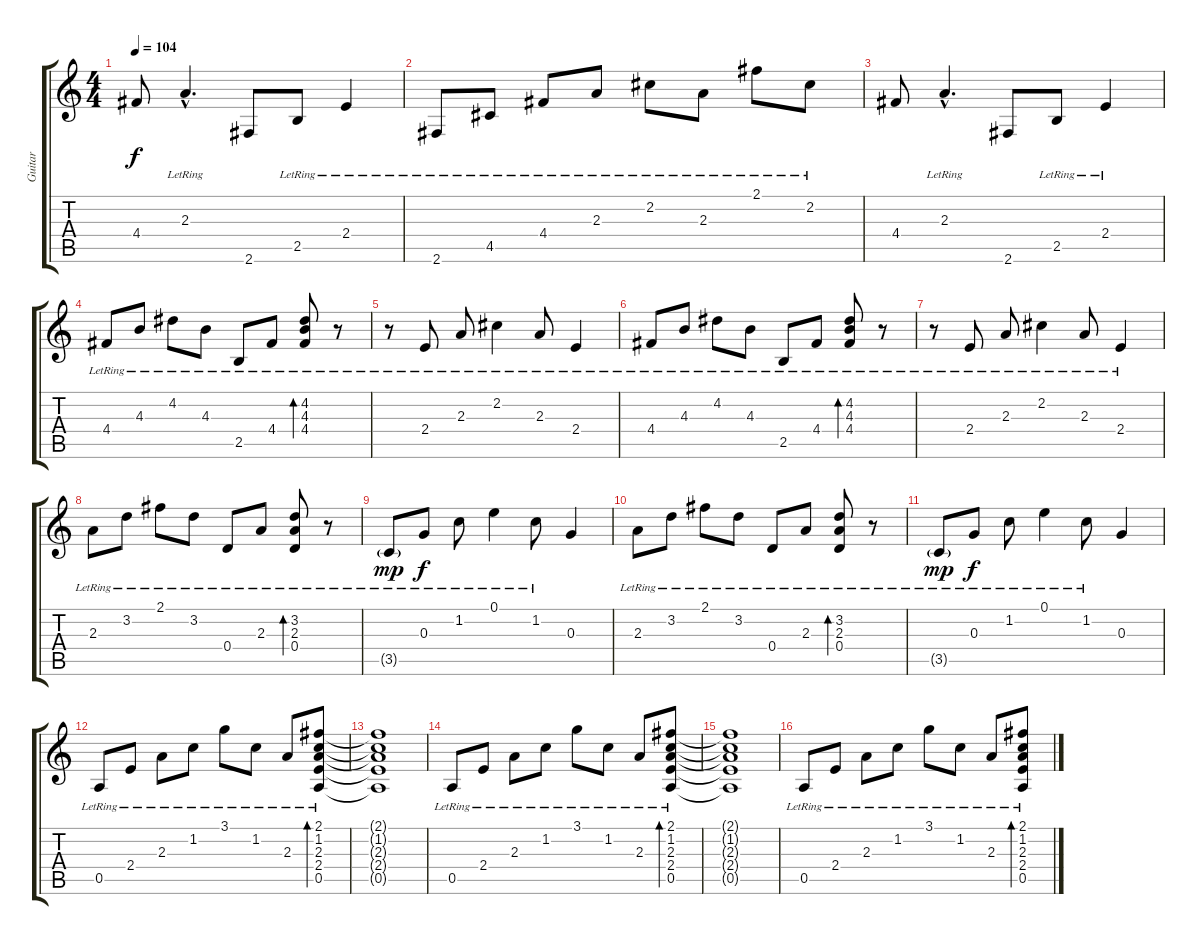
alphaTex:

\track ("Guitar" "Guitar") {instrument electricguitarjazz}
\staff {score tabs}
\tuning (E4 B3 G3 D3 A2 E2) {hide}
\ts (4 4)
\tempo 104
\clef g2
\ks c
4.4.8{dy f} 2.3{hac lr}.4{d} 2.6.8 2.5{lr}.8 2.4{lr}.4 |
2.6{lr}.8 4.5{lr}.8 4.4{lr}.8 2.3{lr}.8 2.2{lr}.8 2.3{lr}.8 2.1{lr}.8 2.2{lr}.8 |
4.4.8 2.3{hac lr}.4{d} 2.6.8 2.5{lr}.8 2.4{lr}.4 |
4.4{lr}.8 4.3{lr}.8 4.2{lr}.8 4.3{lr}.8 2.5{lr}.8 4.4{lr}.8 (4.2{lr} 4.3{lr} 4.4{lr}).8{bd 120} r.8 |
r.8 2.4{lr}.8 2.3{lr}.8 2.2{lr}.4 2.3{lr}.8 2.4{lr}.4 |
4.4{lr}.8 4.3{lr}.8 4.2{lr}.8 4.3{lr}.8 2.5{lr}.8 4.4{lr}.8 (4.2{lr} 4.3{lr} 4.4{lr}).8{bd 120} r.8 |
r.8 2.4{lr}.8 2.3{lr}.8 2.2{lr}.4 2.3{lr}.8 2.4{lr}.4 |
2.3{lr}.8 3.2{lr}.8 2.1{lr}.8 3.2{lr}.8 0.4{lr}.8 2.3{lr}.8 (3.2{lr} 2.3{lr} 0.4{lr}).8{bd 120} r.8 |
3.5{g lr}.8{dy mp} 0.3{lr}.8{dy f} 1.2{lr}.8 0.1{lr}.4 1.2{lr}.8 0.3.4 |
2.3{lr}.8 3.2{lr}.8 2.1{lr}.8 3.2{lr}.8 0.4{lr}.8 2.3{lr}.8 (3.2{lr} 2.3{lr} 0.4{lr}).8{bd 120} r.8 |
3.5{g lr}.8{dy mp} 0.3{lr}.8{dy f} 1.2{lr}.8 0.1{lr}.4 1.2{lr}.8 0.3.4 |
0.5{lr}.8 2.4{lr}.8 2.3{lr}.8 1.2{lr}.8 3.1{lr}.8 1.2{lr}.8 2.3{lr}.8 (2.1{lr} 1.2{lr} 2.3{lr} 2.4{lr} 0.5{lr}).8{bd 60} |
(2.1{t} 1.2{t} 2.3{t} 2.4{t} 0.5{t}).1 |
0.5{lr}.8 2.4{lr}.8 2.3{lr}.8 1.2{lr}.8 3.1{lr}.8 1.2{lr}.8 2.3{lr}.8 (2.1{lr} 1.2{lr} 2.3{lr} 2.4{lr} 0.5{lr}).8{bd 60} |
(2.1{t} 1.2{t} 2.3{t} 2.4{t} 0.5{t}).1 |
0.5{lr}.8{volume 5} 2.4{lr}.8 2.3{lr}.8 1.2{lr}.8 3.1{lr}.8 1.2{lr}.8 2.3{lr}.8 (2.1{lr} 1.2{lr} 2.3{lr} 2.4{lr} 0.5{lr}).8{bd 60}
